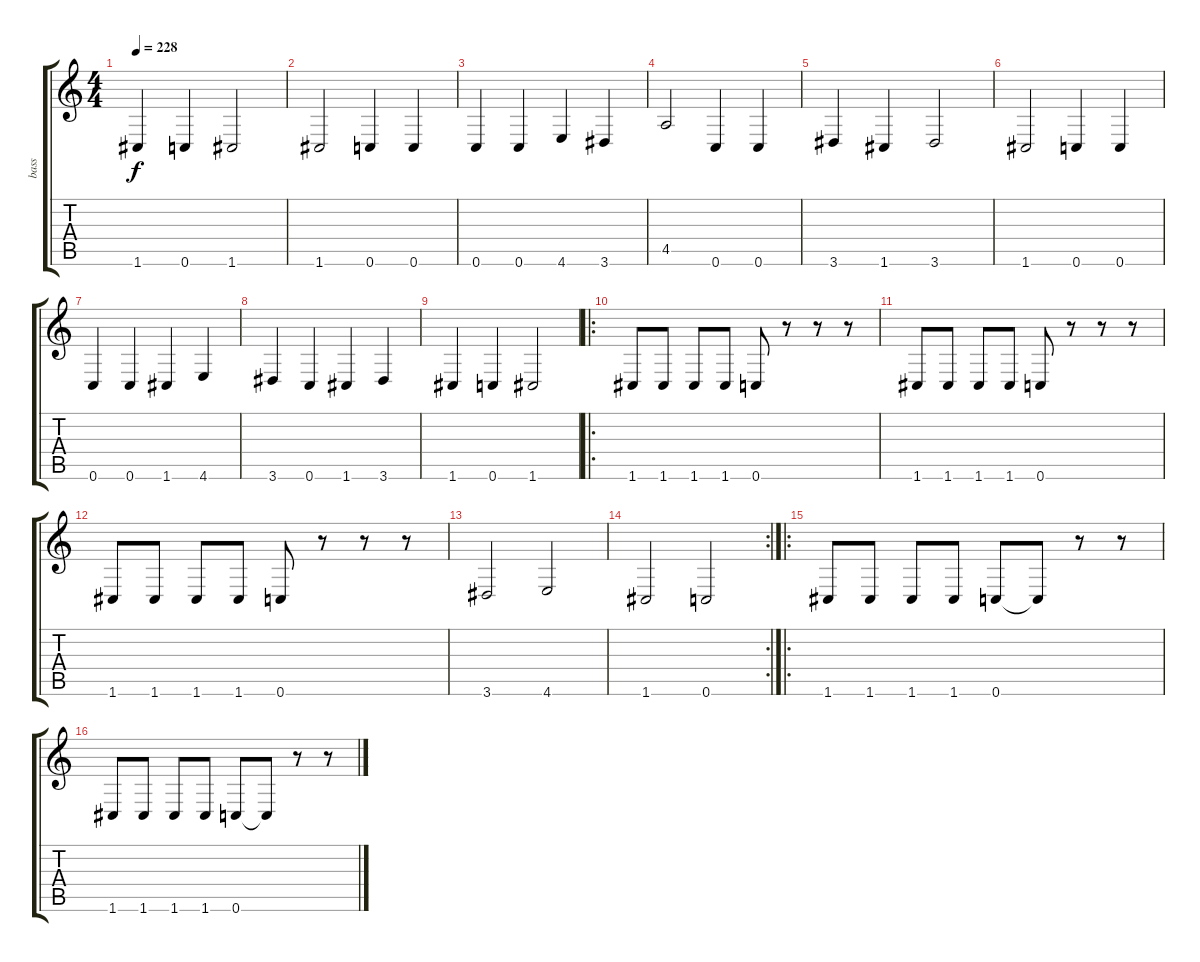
\track ("bass" "bass") {instrument slapbass1}
\staff {score tabs}
\tuning (C4 G3 Eb3 Bb2 F2 C2) {hide}
\ts (4 4)
\tempo 228
\clef g2
\ks c
1.6.4{dy f} 0.6.4 1.6.2 |
1.6.2 0.6.4 0.6.4 |
0.6.4 0.6.4 4.6.4 3.6.4 |
4.5.2 0.6.4 0.6.4 |
3.6.4 1.6.4 3.6.2 |
1.6.2 0.6.4 0.6.4 |
0.6.4 0.6.4 1.6.4 4.6.4 |
3.6.4 0.6.4 1.6.4 3.6.4 |
1.6.4 0.6.4 1.6.2 |
\ro
1.6.8 1.6.8 1.6.8 1.6.8 0.6.8 r.8 r.8 r.8 |
1.6.8 1.6.8 1.6.8 1.6.8 0.6.8 r.8 r.8 r.8 |
1.6.8 1.6.8 1.6.8 1.6.8 0.6.8 r.8 r.8 r.8 |
3.6.2 4.6.2 |
\rc 2
1.6.2 0.6.2 |
\ro
1.6.8 1.6.8 1.6.8 1.6.8 0.6.8 0.6{t}.8 r.8 r.8 |
1.6.8 1.6.8 1.6.8 1.6.8 0.6.8 0.6{t}.8 r.8 r.8
